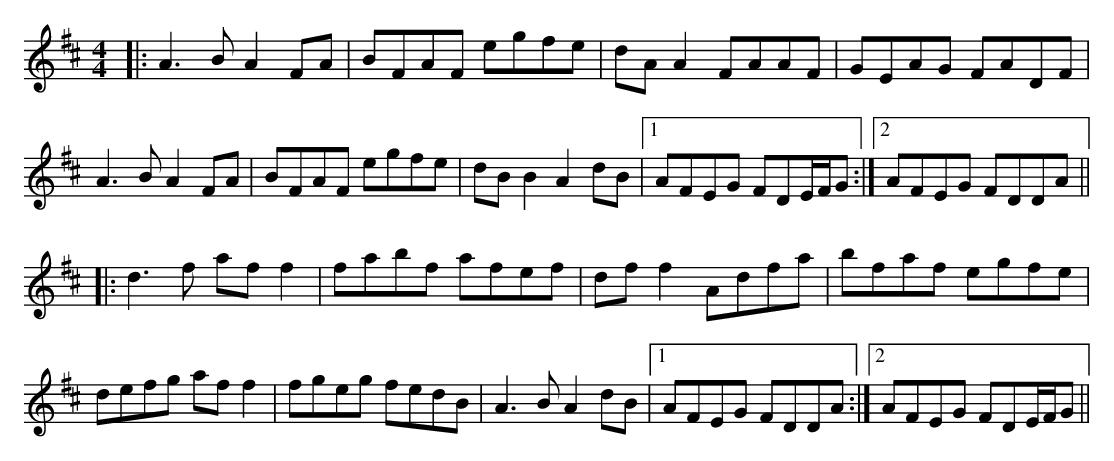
X:1
M:4/4
K:D
|:A3B A2FA|BFAF egfe|dA A2 FAAF|GEAG FADF|
A3B A2FA|BFAF egfe|dB B2 A2dB|1 AFEG FDE/F/G:|2 AFEG FDDA||
|:d3f af f2|fabf afef|df f2 Adfa|bfaf egfe|
defg af f2|fgeg fedB|A3B A2dB|1 AFEG FDDA:|2 AFEG FDE/F/G||
